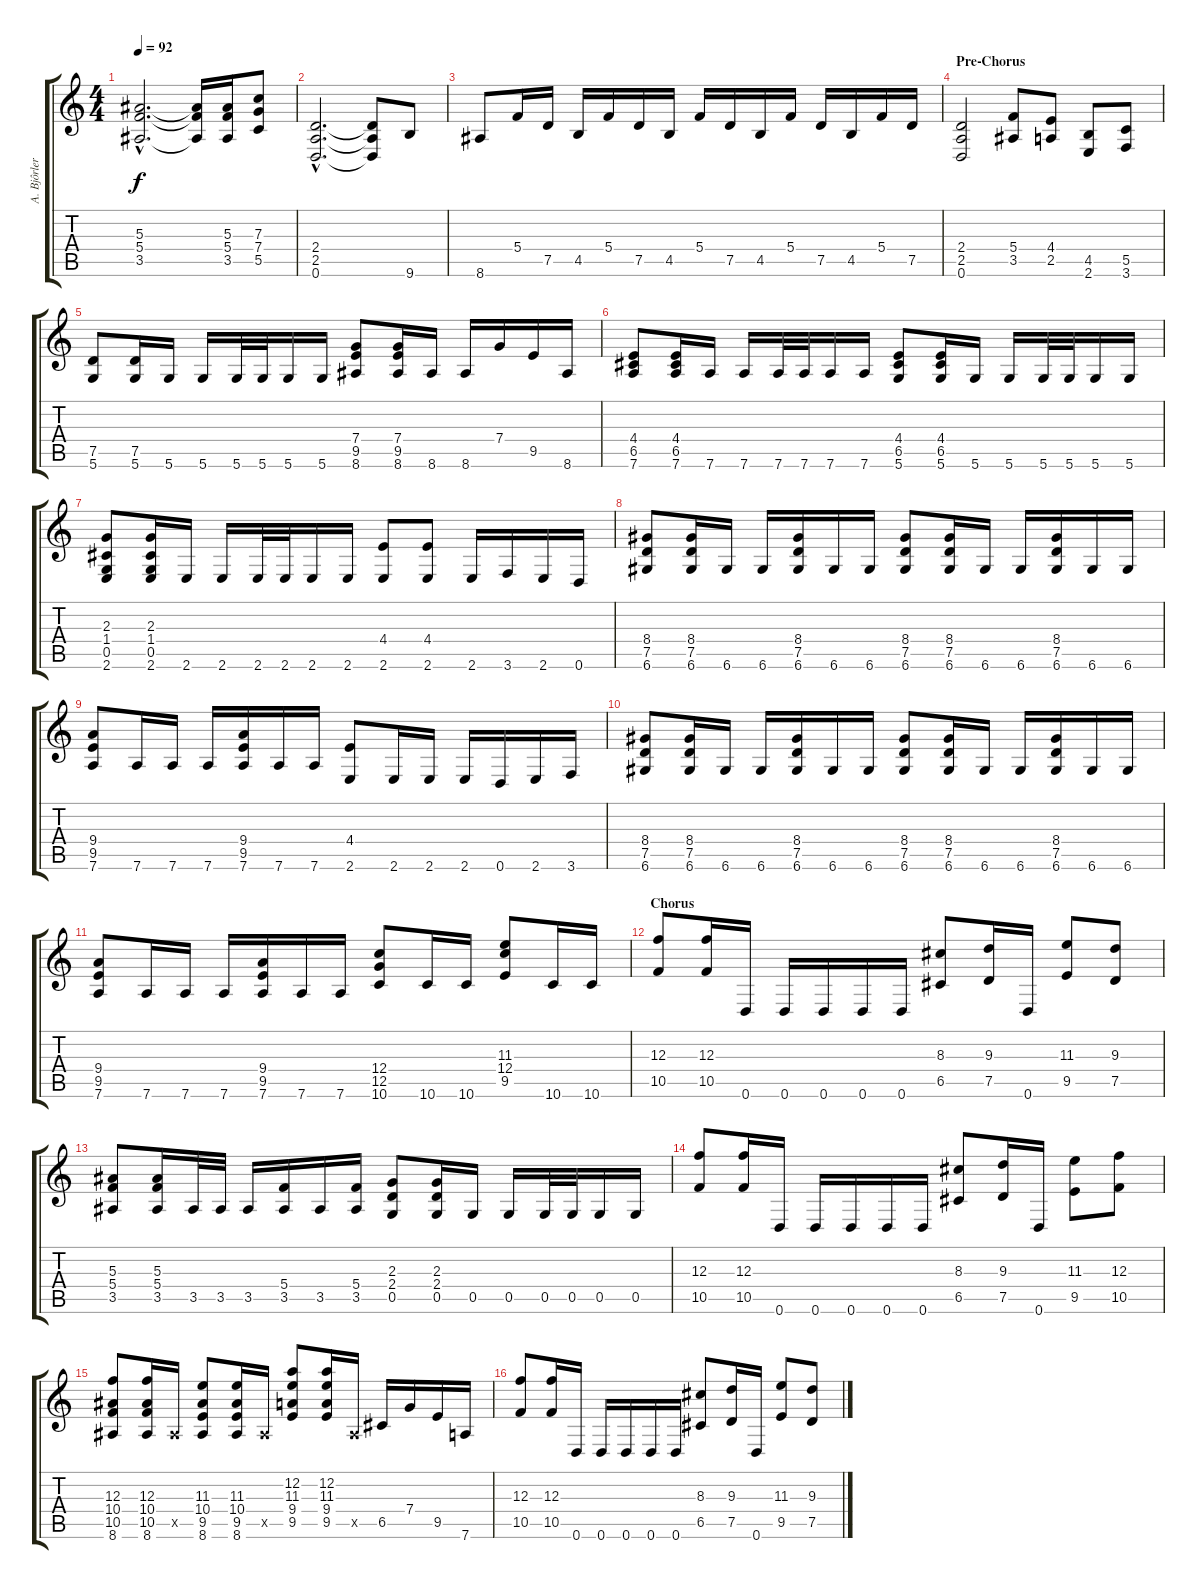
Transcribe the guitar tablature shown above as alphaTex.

\track ("A. Bjôrler" "A. Bjôrler") {instrument distortionguitar}
\staff {score tabs}
\tuning (D4 A3 F3 C3 G2 D2) {hide}
\ts (4 4)
\tempo 92
\clef g2
\ks c
(5.3{hac} 5.4{hac} 3.5{hac}).2{d dy f} (5.3{t} 5.4{t} 3.5{t}).16 (5.3 5.4 3.5).16 (7.3 7.4 5.5).8 |
(2.4{hac} 2.5{hac} 0.6{hac}).2{d} (2.4{t} 2.5{t} 0.6{t}).8 9.6.8 |
8.6.8 5.4.16 7.5.16 4.5.16 5.4.16 7.5.16 4.5.16 5.4.16 7.5.16 4.5.16 5.4.16 7.5.16 4.5.16 5.4.16 7.5.16 |
\section ("" "Pre-Chorus")
(2.4 2.5 0.6).2 (5.4 3.5).8 (4.4 2.5).8 (4.5 2.6).8 (5.5 3.6).8 |
(7.5 5.6).8 (7.5 5.6).16 5.6.16 5.6.16 5.6.32 5.6.32 5.6.16 5.6.16 (7.4 9.5 8.6).8 (7.4 9.5 8.6).16 8.6.16 8.6.16 7.4.16 9.5.16 8.6.16 |
(4.4 6.5 7.6).8 (4.4 6.5 7.6).16 7.6.16 7.6.16 7.6.32 7.6.32 7.6.16 7.6.16 (4.4 6.5 5.6).8 (4.4 6.5 5.6).16 5.6.16 5.6.16 5.6.32 5.6.32 5.6.16 5.6.16 |
(2.3 1.4 0.5 2.6).8 (2.3 1.4 0.5 2.6).16 2.6.16 2.6.16 2.6.32 2.6.32 2.6.16 2.6.16 (4.4 2.6).8 (4.4 2.6).8 2.6.16 3.6.16 2.6.16 0.6.16 |
(8.4 7.5 6.6).8 (8.4 7.5 6.6).16 6.6.16 6.6.16 (8.4 7.5 6.6).16 6.6.16 6.6.16 (8.4 7.5 6.6).8 (8.4 7.5 6.6).16 6.6.16 6.6.16 (8.4 7.5 6.6).16 6.6.16 6.6.16 |
(9.4 9.5 7.6).8 7.6.16 7.6.16 7.6.16 (9.4 9.5 7.6).16 7.6.16 7.6.16 (4.4 2.6).8 2.6.16 2.6.16 2.6.16 0.6.16 2.6.16 3.6.16 |
(8.4 7.5 6.6).8 (8.4 7.5 6.6).16 6.6.16 6.6.16 (8.4 7.5 6.6).16 6.6.16 6.6.16 (8.4 7.5 6.6).8 (8.4 7.5 6.6).16 6.6.16 6.6.16 (8.4 7.5 6.6).16 6.6.16 6.6.16 |
(9.4 9.5 7.6).8 7.6.16 7.6.16 7.6.16 (9.4 9.5 7.6).16 7.6.16 7.6.16 (12.4 12.5 10.6).8 10.6.16 10.6.16 (11.3 12.4 9.5).8 10.6.16 10.6.16 |
\section ("" "Chorus")
(12.3 10.5).8 (12.3 10.5).16 0.6.16 0.6.16 0.6.16 0.6.16 0.6.16 (8.3 6.5).8 (9.3 7.5).16 0.6.16 (11.3 9.5).8 (9.3 7.5).8 |
(5.3 5.4 3.5).8 (5.3 5.4 3.5).16 3.5.32 3.5.32 3.5.16 (5.4 3.5).16 3.5.16 (5.4 3.5).16 (2.3 2.4 0.5).8 (2.3 2.4 0.5).16 0.5.16 0.5.16 0.5.32 0.5.32 0.5.16 0.5.16 |
(12.3 10.5).8 (12.3 10.5).16 0.6.16 0.6.16 0.6.16 0.6.16 0.6.16 (8.3 6.5).8 (9.3 7.5).16 0.6.16 (11.3 9.5).8 (12.3 10.5).8 |
(12.3 10.4 10.5 8.6).8 (12.3 10.4 10.5 8.6).16 3.5{x}.16 (11.3 10.4 9.5 8.6).8 (11.3 10.4 9.5 8.6).16 3.5{x}.16 (12.2 11.3 9.4 9.5).8 (12.2 11.3 9.4 9.5).16 3.5{x}.16 6.5.16 7.4.16 9.5.16 7.6.16 |
(12.3 10.5).8 (12.3 10.5).16 0.6.16 0.6.16 0.6.16 0.6.16 0.6.16 (8.3 6.5).8 (9.3 7.5).16 0.6.16 (11.3 9.5).8 (9.3 7.5).8
